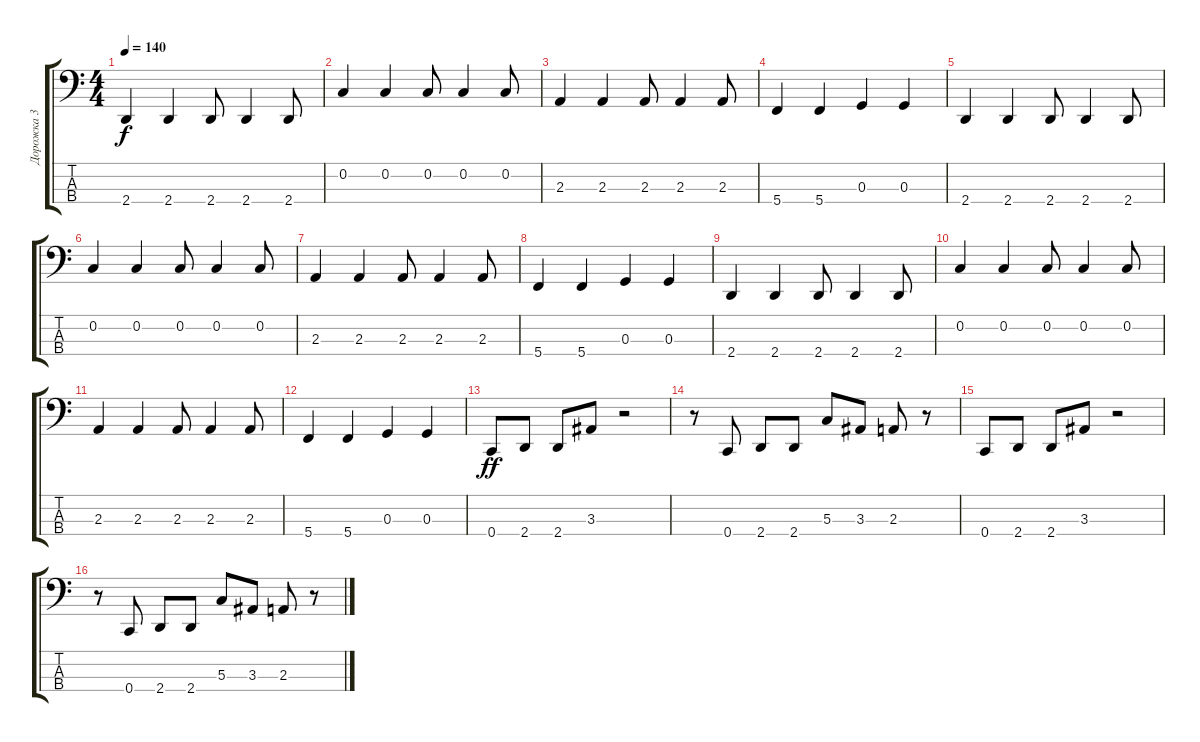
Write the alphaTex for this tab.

\track ("Дорожка 3" "Дорожка 3") {instrument electricbassfinger}
\staff {score tabs}
\tuning (F2 C2 G1 C1) {hide}
\ts (4 4)
\tempo 140
\clef f4
\ks c
2.4.4{dy f} 2.4.4 2.4.8 2.4.4 2.4.8 |
0.2.4 0.2.4 0.2.8 0.2.4 0.2.8 |
2.3.4 2.3.4 2.3.8 2.3.4 2.3.8 |
5.4.4 5.4.4 0.3.4 0.3.4 |
2.4.4 2.4.4 2.4.8 2.4.4 2.4.8 |
0.2.4 0.2.4 0.2.8 0.2.4 0.2.8 |
2.3.4 2.3.4 2.3.8 2.3.4 2.3.8 |
5.4.4 5.4.4 0.3.4 0.3.4 |
2.4.4 2.4.4 2.4.8 2.4.4 2.4.8 |
0.2.4 0.2.4 0.2.8 0.2.4 0.2.8 |
2.3.4 2.3.4 2.3.8 2.3.4 2.3.8 |
5.4.4 5.4.4 0.3.4 0.3.4 |
0.4.8{dy ff} 2.4.8 2.4.8 3.3.8 r.2 |
r.8 0.4.8 2.4.8 2.4.8 5.3.8 3.3.8 2.3.8 r.8 |
0.4.8 2.4.8 2.4.8 3.3.8 r.2 |
r.8 0.4.8 2.4.8 2.4.8 5.3.8 3.3.8 2.3.8 r.8
